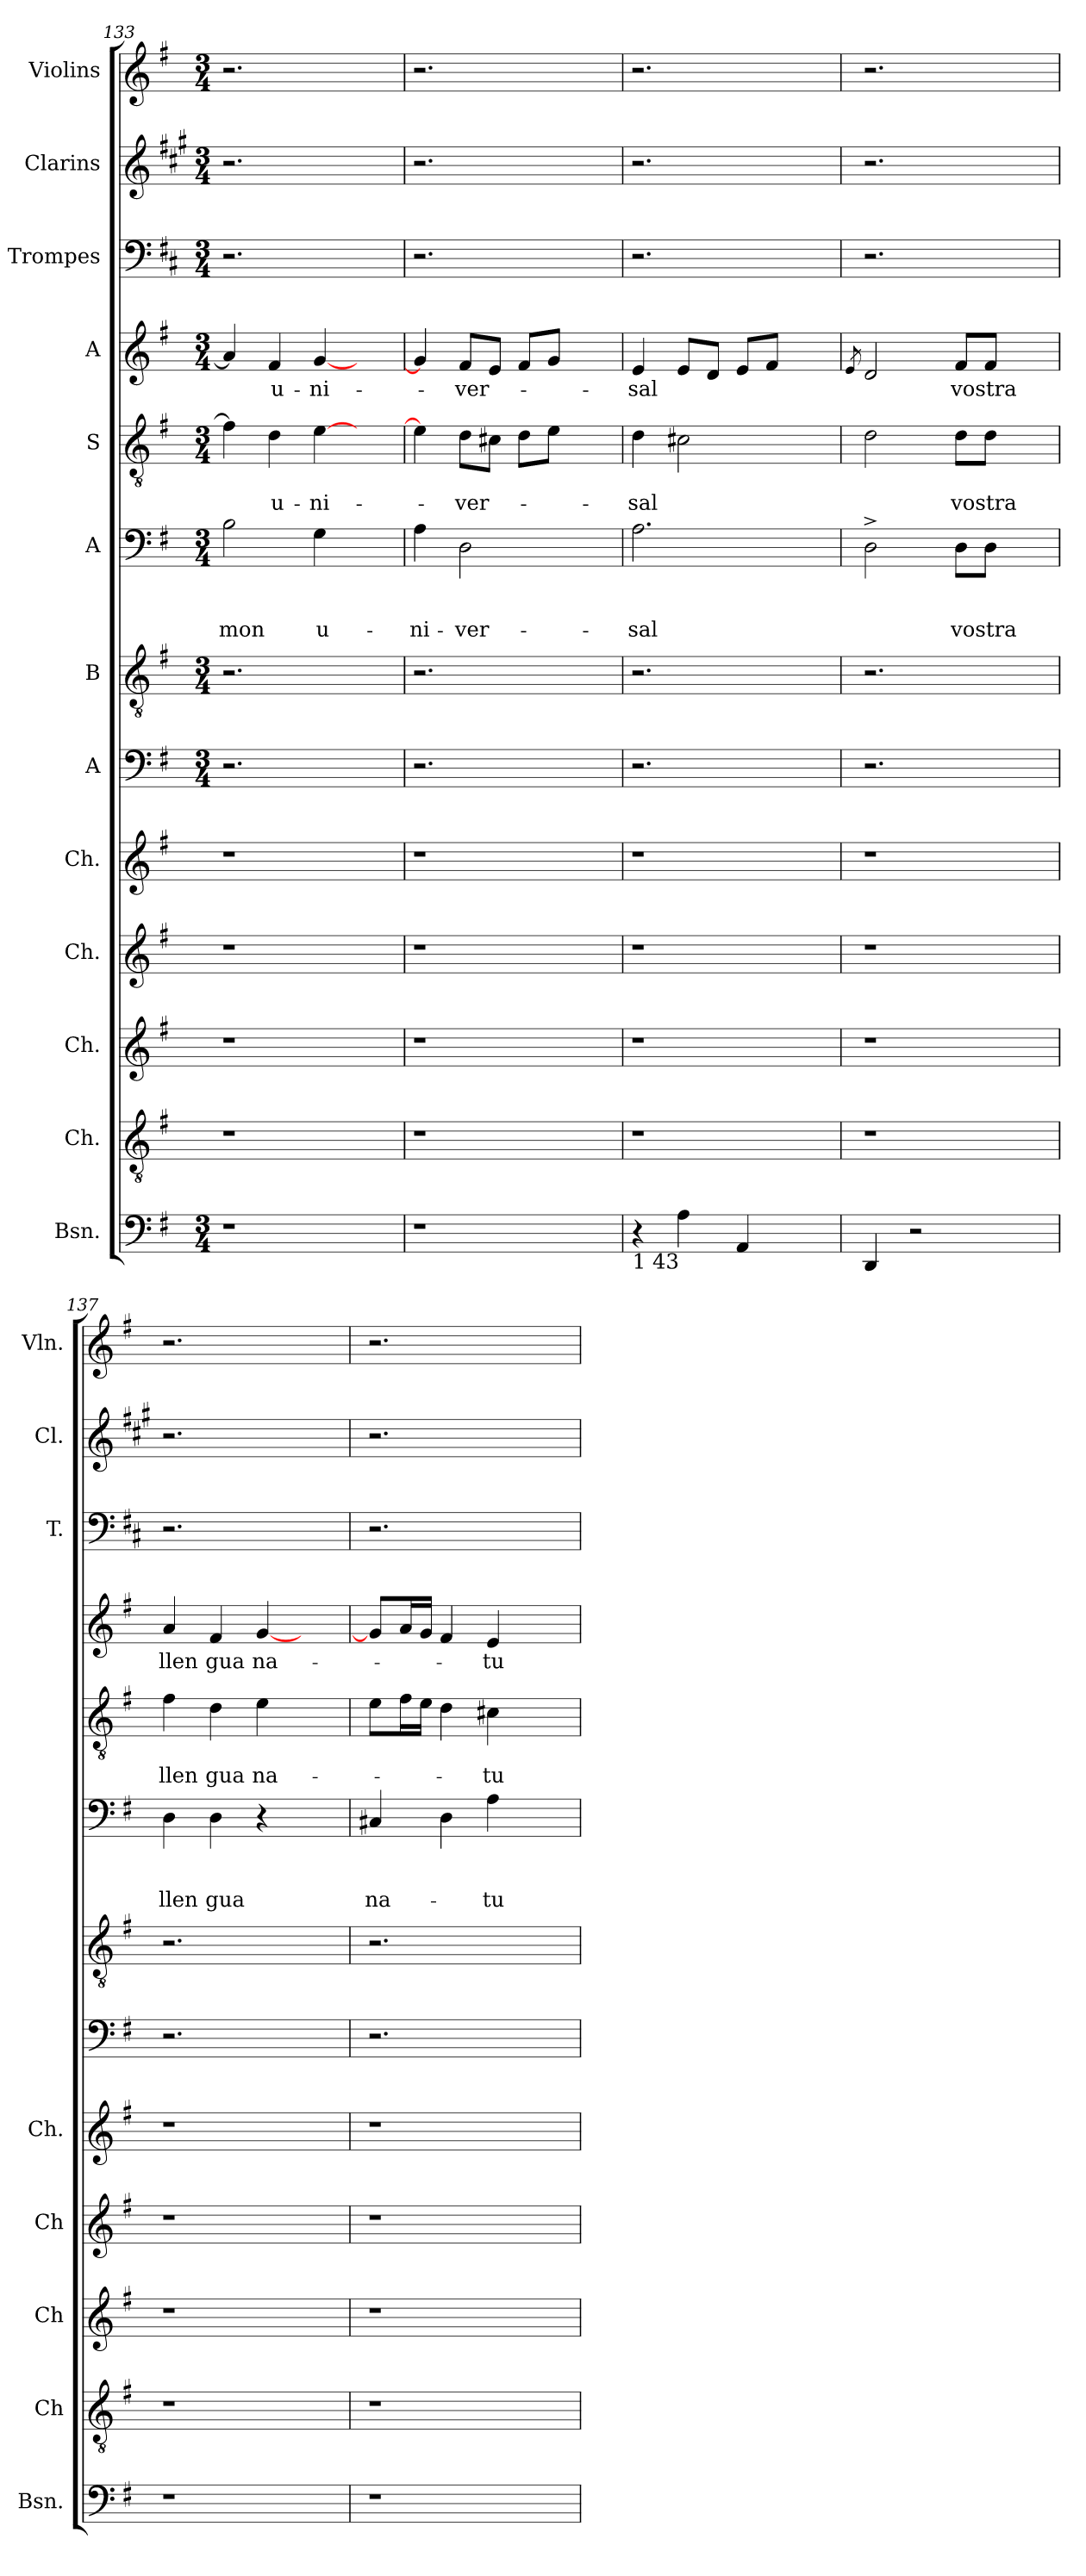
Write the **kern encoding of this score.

**kern	**kern	**kern	**kern	**kern	**kern	**kern	**kern	**text	**text	**text	**kern	**text	**text	**kern	**text	**kern	**kern	**kern
*part13	*part12	*part11	*part10	*part9	*part8	*part7	*part6	*part6	*part6	*part6	*part5	*part5	*part5	*part4	*part4	*part3	*part2	*part1
*staff13	*staff12	*staff11	*staff10	*staff9	*staff8	*staff7	*staff6	*staff6	*staff6	*staff6	*staff5	*staff5	*staff5	*staff4	*staff4	*staff3	*staff2	*staff1
*I"Bsn.	*I"Ch.	*I"Ch.	*I"Ch.	*I"Ch.	*I"A	*I"B	*I"A	*	*	*	*I"S	*	*	*I"A	*	*I"Trompes	*I"Clarins	*I"Violins
*I'Bsn.	*I'Ch	*I'Ch	*I'Ch	*I'Ch.	*	*	*	*	*	*	*	*	*	*	*	*I'T.	*I'Cl.	*I'Vln.
*clefF4	*clefGv2	*clefG2	*clefG2	*clefG2	*clefF4	*clefGv2	*clefF4	*	*	*	*clefGv2	*	*	*clefG2	*	*clefF4	*clefG2	*clefG2
*	*	*	*	*	*	*	*	*	*	*	*	*	*	*	*	*ITrd4c7	*ITrd1c2	*
*k[f#]	*k[f#]	*k[f#]	*k[f#]	*k[f#]	*k[f#]	*k[f#]	*k[f#]	*	*	*	*k[f#]	*	*	*k[f#]	*	*k[f#]	*k[f#]	*k[f#]
*G:	*G:	*G:	*G:	*G:	*G:	*G:	*G:	*	*	*	*G:	*	*	*G:	*	*G:	*G:	*G:
*M3/4	*	*	*	*	*M3/4	*M3/4	*M3/4	*	*	*	*M3/4	*	*	*M3/4	*	*M3/4	*M3/4	*M3/4
=133	=133	=133	=133	=133	=133	=133	=133	=133	=133	=133	=133	=133	=133	=133	=133	=133	=133	=133
!LO:N:vis=1	!	!	!	!	!	!	!	!	!	!LO:LY:b	!	!	!	!	!	!	!	!
2.r	1r	1r	1r	1r	2.r	2.r	2B\	.	.	mon	4f#\]	.	.	4a/]	.	2.r	2.r	2.r
!	!	!	!	!	!	!	!	!	!	!	!	!	!LO:LY:a	!	!LO:LY:b	!	!	!
.	.	.	.	.	.	.	.	.	.	.	4d\	.	u-	4f#/	u-	.	.	.
!	!	!	!	!	!	!	!	!	!	!LO:LY:b	!	!	!LO:LY:a	!	!LO:LY:b	!	!	!
.	.	.	.	.	.	.	4G\	.	.	u-	[>4e\	.	-ni-	[<4g/	-ni-	.	.	.
4ryy	.	.	.	.	4ryy	4ryy	4ryy	.	.	.	4ryy	.	.	4ryy	.	4ryy	4ryy	4ryy
=134	=134	=134	=134	=134	=134	=134	=134	=134	=134	=134	=134	=134	=134	=134	=134	=134	=134	=134
!LO:N:vis=1	!	!	!	!	!	!	!	!	!	!LO:LY:b	!	!	!	!	!	!	!	!
2.r	1r	1r	1r	1r	2.r	2.r	4A\	.	.	-ni-	4e\]	.	.	4g/]	.	2.r	2.r	2.r
!	!	!	!	!	!	!	!	!	!	!LO:LY:b	!	!	!LO:LY:a	!	!LO:LY:b	!	!	!
.	.	.	.	.	.	.	2D\	.	.	-ver-	8d\L	.	-ver-	8f#/L	-ver-	.	.	.
.	.	.	.	.	.	.	.	.	.	.	8c#X\J	.	.	8e/J	.	.	.	.
.	.	.	.	.	.	.	.	.	.	.	8d\L	.	.	8f#/L	.	.	.	.
.	.	.	.	.	.	.	.	.	.	.	8e\J	.	.	8g/J	.	.	.	.
4ryy	.	.	.	.	4ryy	4ryy	4ryy	.	.	.	4ryy	.	.	4ryy	.	4ryy	4ryy	4ryy
!!LO:LB:g=z
=135	=135	=135	=135	=135	=135	=135	=135	=135	=135	=135	=135	=135	=135	=135	=135	=135	=135	=135
!LO:TX:b:t=1 43	!	!	!	!	!	!	!	!	!	!	!	!	!	!	!	!	!	!
!	!	!	!	!	!	!	!	!	!	!LO:LY:b	!	!	!LO:LY:a	!	!LO:LY:b	!	!	!
4r	1r	1r	1r	1r	2.r	2.r	2.A\	.	.	-sal	4d\	.	-sal	4e/	-sal	2.r	2.r	2.r
4A\	.	.	.	.	.	.	.	.	.	.	2c#X\	.	.	8e/L	.	.	.	.
.	.	.	.	.	.	.	.	.	.	.	.	.	.	8d/J	.	.	.	.
4AA/	.	.	.	.	.	.	.	.	.	.	.	.	.	8e/L	.	.	.	.
.	.	.	.	.	.	.	.	.	.	.	.	.	.	8f#/J	.	.	.	.
4ryy	.	.	.	.	4ryy	4ryy	4ryy	.	.	.	4ryy	.	.	4ryy	.	4ryy	4ryy	4ryy
=136	=136	=136	=136	=136	=136	=136	=136	=136	=136	=136	=136	=136	=136	=136	=136	=136	=136	=136
.	.	.	.	.	.	.	.	.	.	.	.	.	.	8qe/	.	.	.	.
4DD/	1r	1r	1r	1r	2.r	2.r	2D^>\	.	.	.	2d\	.	.	2d/	.	2.r	2.r	2.r
2r	.	.	.	.	.	.	.	.	.	.	.	.	.	.	.	.	.	.
!	!	!	!	!	!	!	!	!	!	!LO:LY:b	!	!	!LO:LY:a	!	!LO:LY:b	!	!	!
.	.	.	.	.	.	.	8D\L	.	.	vostra	8d\L	.	vostra	8f#/L	vostra	.	.	.
.	.	.	.	.	.	.	8D\J	.	.	.	8d\J	.	.	8f#/J	.	.	.	.
4ryy	.	.	.	.	4ryy	4ryy	4ryy	.	.	.	4ryy	.	.	4ryy	.	4ryy	4ryy	4ryy
=137	=137	=137	=137	=137	=137	=137	=137	=137	=137	=137	=137	=137	=137	=137	=137	=137	=137	=137
!LO:N:vis=1	!	!	!	!	!	!	!	!	!	!LO:LY:b	!	!	!LO:LY:a	!	!LO:LY:b	!	!	!
2.r	1r	1r	1r	1r	2.r	2.r	4D\	.	.	llen	4f#\	.	llen	4a/	llen	2.r	2.r	2.r
!	!	!	!	!	!	!	!	!	!	!LO:LY:b	!	!	!LO:LY:a	!	!LO:LY:b	!	!	!
.	.	.	.	.	.	.	4D\	.	.	gua	4d\	.	gua	4f#/	gua	.	.	.
!	!	!	!	!	!	!	!	!	!	!	!	!	!LO:LY:a	!	!LO:LY:b	!	!	!
.	.	.	.	.	.	.	4r	.	.	.	4e\	.	na-	[<4g/	na-	.	.	.
4ryy	.	.	.	.	4ryy	4ryy	4ryy	.	.	.	4ryy	.	.	4ryy	.	4ryy	4ryy	4ryy
=138	=138	=138	=138	=138	=138	=138	=138	=138	=138	=138	=138	=138	=138	=138	=138	=138	=138	=138
!LO:N:vis=1	!	!	!	!	!	!	!	!	!	!LO:LY:b	!	!	!	!	!	!	!	!
2.r	1r	1r	1r	1r	2.r	2.r	4C#X/	.	.	na-	8e\L	.	.	8g/L]	.	2.r	2.r	2.r
.	.	.	.	.	.	.	.	.	.	.	16f#\L	.	.	16a/L	.	.	.	.
.	.	.	.	.	.	.	.	.	.	.	16e\JJ	.	.	16g/JJ	.	.	.	.
.	.	.	.	.	.	.	4D\	.	.	.	4d\	.	.	4f#/	.	.	.	.
!	!	!	!	!	!	!	!	!	!	!LO:LY:b	!	!	!LO:LY:a	!	!LO:LY:b	!	!	!
.	.	.	.	.	.	.	4A\	.	.	-tu-	4c#X\	.	-tu-	4e/	-tu-	.	.	.
4ryy	.	.	.	.	4ryy	4ryy	4ryy	.	.	.	4ryy	.	.	4ryy	.	4ryy	4ryy	4ryy
=	=	=	=	=	=	=	=	=	=	=	=	=	=	=	=	=	=	=
*-	*-	*-	*-	*-	*-	*-	*-	*-	*-	*-	*-	*-	*-	*-	*-	*-	*-	*-
